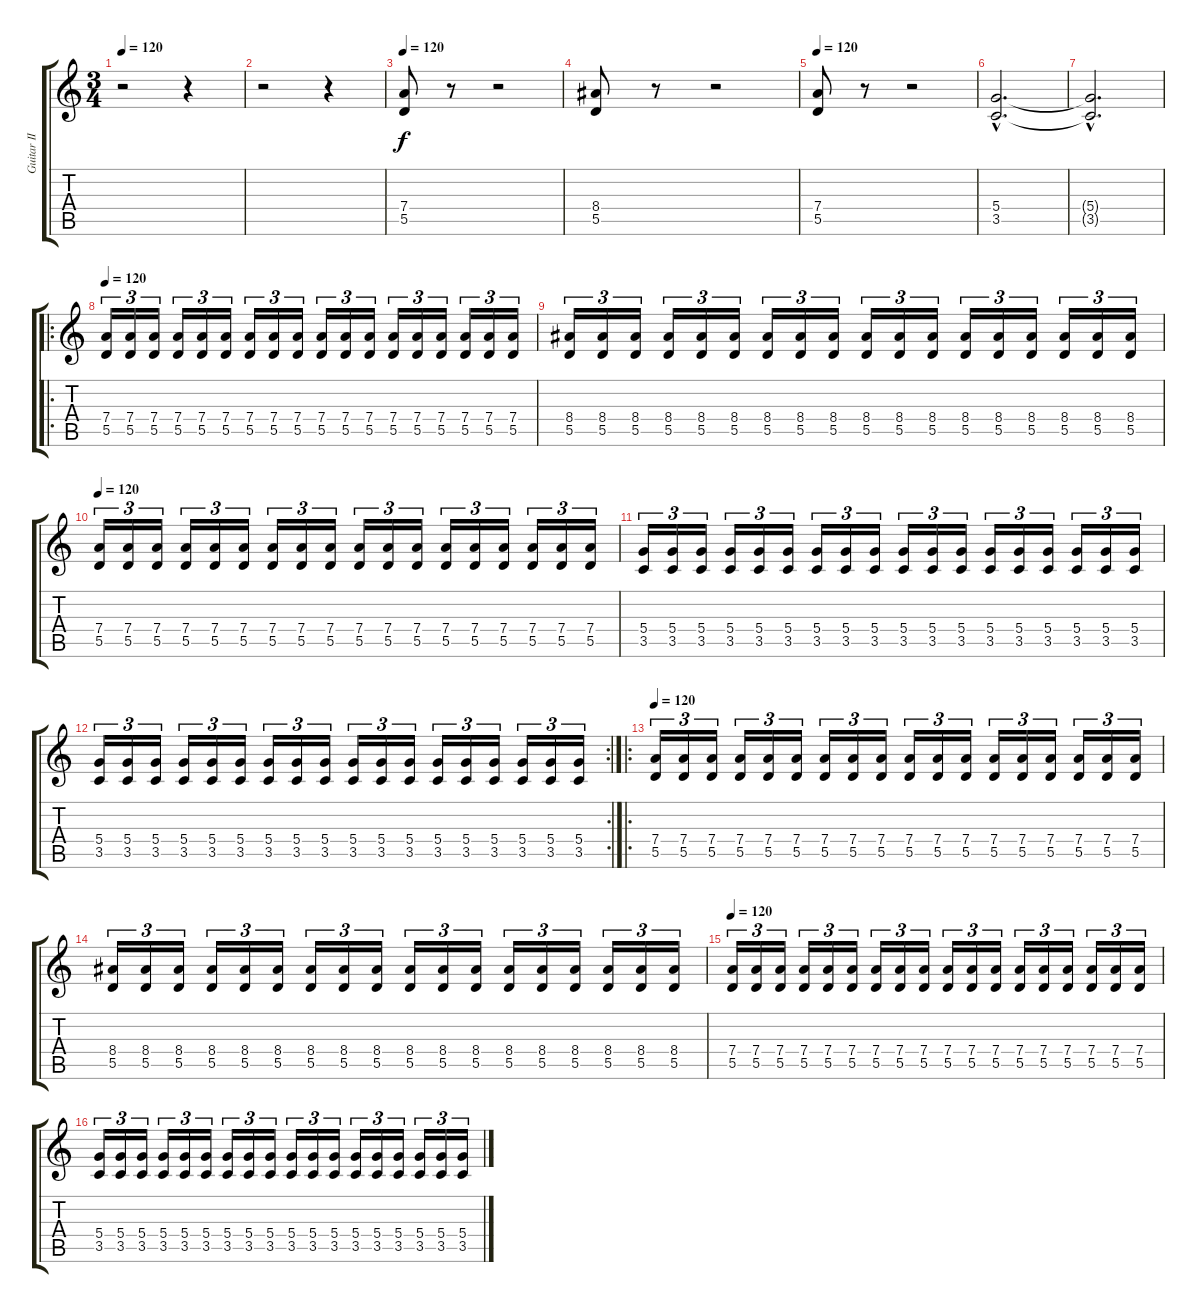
\track ("Guitar II" "Guitar II") {instrument distortionguitar}
\staff {score tabs}
\tuning (E4 B3 G3 D3 A2 D2) {hide}
\ts (3 4)
\tempo 120
\clef g2
\ks c
r.2{dy f} r.4 |
r.2 r.4 |
\tempo 120
(7.4 5.5).8 r.8 r.2 |
(8.4 5.5).8 r.8 r.2 |
\tempo 120
(7.4 5.5).8 r.8 r.2 |
(5.4{hac} 3.5{hac}).2{d} |
(5.4{hac t} 3.5{hac t}).2{d} |
\ro
\tempo 120
(7.4 5.5).16{tu (3 2)} (7.4 5.5).16{tu (3 2)} (7.4 5.5).16{tu (3 2)} (7.4 5.5).16{tu (3 2)} (7.4 5.5).16{tu (3 2)} (7.4 5.5).16{tu (3 2)} (7.4 5.5).16{tu (3 2)} (7.4 5.5).16{tu (3 2)} (7.4 5.5).16{tu (3 2)} (7.4 5.5).16{tu (3 2)} (7.4 5.5).16{tu (3 2)} (7.4 5.5).16{tu (3 2)} (7.4 5.5).16{tu (3 2)} (7.4 5.5).16{tu (3 2)} (7.4 5.5).16{tu (3 2)} (7.4 5.5).16{tu (3 2)} (7.4 5.5).16{tu (3 2)} (7.4 5.5).16{tu (3 2)} |
(8.4 5.5).16{tu (3 2)} (8.4 5.5).16{tu (3 2)} (8.4 5.5).16{tu (3 2)} (8.4 5.5).16{tu (3 2)} (8.4 5.5).16{tu (3 2)} (8.4 5.5).16{tu (3 2)} (8.4 5.5).16{tu (3 2)} (8.4 5.5).16{tu (3 2)} (8.4 5.5).16{tu (3 2)} (8.4 5.5).16{tu (3 2)} (8.4 5.5).16{tu (3 2)} (8.4 5.5).16{tu (3 2)} (8.4 5.5).16{tu (3 2)} (8.4 5.5).16{tu (3 2)} (8.4 5.5).16{tu (3 2)} (8.4 5.5).16{tu (3 2)} (8.4 5.5).16{tu (3 2)} (8.4 5.5).16{tu (3 2)} |
\tempo 120
(7.4 5.5).16{tu (3 2)} (7.4 5.5).16{tu (3 2)} (7.4 5.5).16{tu (3 2)} (7.4 5.5).16{tu (3 2)} (7.4 5.5).16{tu (3 2)} (7.4 5.5).16{tu (3 2)} (7.4 5.5).16{tu (3 2)} (7.4 5.5).16{tu (3 2)} (7.4 5.5).16{tu (3 2)} (7.4 5.5).16{tu (3 2)} (7.4 5.5).16{tu (3 2)} (7.4 5.5).16{tu (3 2)} (7.4 5.5).16{tu (3 2)} (7.4 5.5).16{tu (3 2)} (7.4 5.5).16{tu (3 2)} (7.4 5.5).16{tu (3 2)} (7.4 5.5).16{tu (3 2)} (7.4 5.5).16{tu (3 2)} |
(5.4 3.5).16{tu (3 2)} (5.4 3.5).16{tu (3 2)} (5.4 3.5).16{tu (3 2)} (5.4 3.5).16{tu (3 2)} (5.4 3.5).16{tu (3 2)} (5.4 3.5).16{tu (3 2)} (5.4 3.5).16{tu (3 2)} (5.4 3.5).16{tu (3 2)} (5.4 3.5).16{tu (3 2)} (5.4 3.5).16{tu (3 2)} (5.4 3.5).16{tu (3 2)} (5.4 3.5).16{tu (3 2)} (5.4 3.5).16{tu (3 2)} (5.4 3.5).16{tu (3 2)} (5.4 3.5).16{tu (3 2)} (5.4 3.5).16{tu (3 2)} (5.4 3.5).16{tu (3 2)} (5.4 3.5).16{tu (3 2)} |
\rc 2
(5.4 3.5).16{tu (3 2)} (5.4 3.5).16{tu (3 2)} (5.4 3.5).16{tu (3 2)} (5.4 3.5).16{tu (3 2)} (5.4 3.5).16{tu (3 2)} (5.4 3.5).16{tu (3 2)} (5.4 3.5).16{tu (3 2)} (5.4 3.5).16{tu (3 2)} (5.4 3.5).16{tu (3 2)} (5.4 3.5).16{tu (3 2)} (5.4 3.5).16{tu (3 2)} (5.4 3.5).16{tu (3 2)} (5.4 3.5).16{tu (3 2)} (5.4 3.5).16{tu (3 2)} (5.4 3.5).16{tu (3 2)} (5.4 3.5).16{tu (3 2)} (5.4 3.5).16{tu (3 2)} (5.4 3.5).16{tu (3 2)} |
\ro
\tempo 120
(7.4 5.5).16{tu (3 2)} (7.4 5.5).16{tu (3 2)} (7.4 5.5).16{tu (3 2)} (7.4 5.5).16{tu (3 2)} (7.4 5.5).16{tu (3 2)} (7.4 5.5).16{tu (3 2)} (7.4 5.5).16{tu (3 2)} (7.4 5.5).16{tu (3 2)} (7.4 5.5).16{tu (3 2)} (7.4 5.5).16{tu (3 2)} (7.4 5.5).16{tu (3 2)} (7.4 5.5).16{tu (3 2)} (7.4 5.5).16{tu (3 2)} (7.4 5.5).16{tu (3 2)} (7.4 5.5).16{tu (3 2)} (7.4 5.5).16{tu (3 2)} (7.4 5.5).16{tu (3 2)} (7.4 5.5).16{tu (3 2)} |
(8.4 5.5).16{tu (3 2)} (8.4 5.5).16{tu (3 2)} (8.4 5.5).16{tu (3 2)} (8.4 5.5).16{tu (3 2)} (8.4 5.5).16{tu (3 2)} (8.4 5.5).16{tu (3 2)} (8.4 5.5).16{tu (3 2)} (8.4 5.5).16{tu (3 2)} (8.4 5.5).16{tu (3 2)} (8.4 5.5).16{tu (3 2)} (8.4 5.5).16{tu (3 2)} (8.4 5.5).16{tu (3 2)} (8.4 5.5).16{tu (3 2)} (8.4 5.5).16{tu (3 2)} (8.4 5.5).16{tu (3 2)} (8.4 5.5).16{tu (3 2)} (8.4 5.5).16{tu (3 2)} (8.4 5.5).16{tu (3 2)} |
\tempo 120
(7.4 5.5).16{tu (3 2)} (7.4 5.5).16{tu (3 2)} (7.4 5.5).16{tu (3 2)} (7.4 5.5).16{tu (3 2)} (7.4 5.5).16{tu (3 2)} (7.4 5.5).16{tu (3 2)} (7.4 5.5).16{tu (3 2)} (7.4 5.5).16{tu (3 2)} (7.4 5.5).16{tu (3 2)} (7.4 5.5).16{tu (3 2)} (7.4 5.5).16{tu (3 2)} (7.4 5.5).16{tu (3 2)} (7.4 5.5).16{tu (3 2)} (7.4 5.5).16{tu (3 2)} (7.4 5.5).16{tu (3 2)} (7.4 5.5).16{tu (3 2)} (7.4 5.5).16{tu (3 2)} (7.4 5.5).16{tu (3 2)} |
(5.4 3.5).16{tu (3 2)} (5.4 3.5).16{tu (3 2)} (5.4 3.5).16{tu (3 2)} (5.4 3.5).16{tu (3 2)} (5.4 3.5).16{tu (3 2)} (5.4 3.5).16{tu (3 2)} (5.4 3.5).16{tu (3 2)} (5.4 3.5).16{tu (3 2)} (5.4 3.5).16{tu (3 2)} (5.4 3.5).16{tu (3 2)} (5.4 3.5).16{tu (3 2)} (5.4 3.5).16{tu (3 2)} (5.4 3.5).16{tu (3 2)} (5.4 3.5).16{tu (3 2)} (5.4 3.5).16{tu (3 2)} (5.4 3.5).16{tu (3 2)} (5.4 3.5).16{tu (3 2)} (5.4 3.5).16{tu (3 2)}
